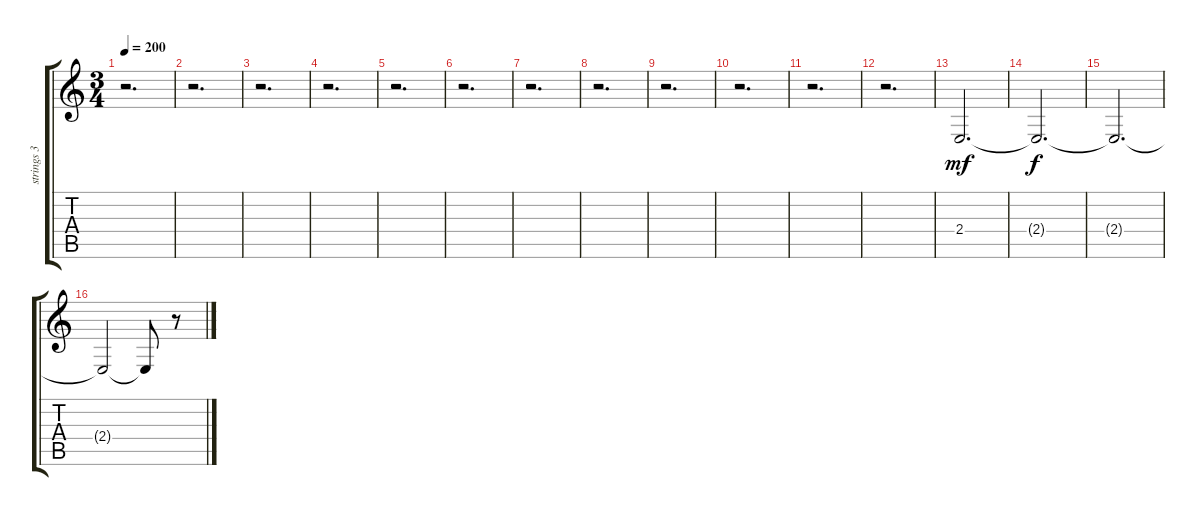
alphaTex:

\track ("strings 3" "strings 3") {instrument tremolostrings}
\staff {score tabs}
\tuning (E4 B3 G3 D3 A2 E2) {hide}
\ts (3 4)
\tempo 200
\clef g2
\ks c
r.2{d dy f} |
r.2{d} |
r.2{d} |
r.2{d} |
r.2{d} |
r.2{d} |
r.2{d} |
r.2{d} |
r.2{d} |
r.2{d} |
r.2{d} |
r.2{d} |
2.4.2{d dy mf} |
2.4{t}.2{d dy f} |
2.4{t}.2{d} |
2.4{t}.2 2.4{t}.8 r.8
